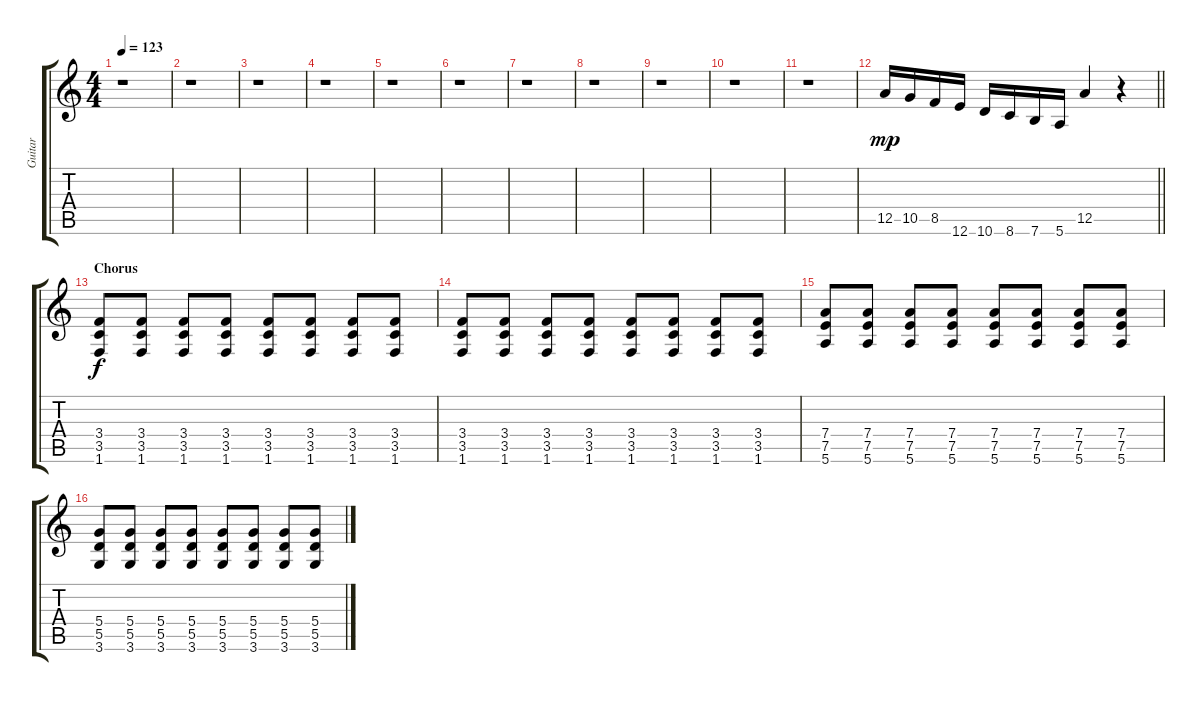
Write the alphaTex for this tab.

\track ("Guitar" "Guitar") {instrument distortionguitar}
\staff {score tabs}
\tuning (E4 B3 G3 D3 A2 E2) {hide}
\ts (4 4)
\tempo 123
\clef g2
\ks c
r.1{dy f} |
r.1 |
r.1 |
r.1 |
r.1 |
r.1 |
r.1 |
r.1 |
r.1 |
r.1 |
r.1 |
\barLineRight lightlight
12.5.16{dy mp} 10.5.16 8.5.16 12.6.16 10.6.16 8.6.16 7.6.16 5.6.16 12.5.4 r.4 |
\section ("" "Chorus")
(3.4 3.5 1.6).8{dy f} (3.4 3.5 1.6).8 (3.4 3.5 1.6).8 (3.4 3.5 1.6).8 (3.4 3.5 1.6).8 (3.4 3.5 1.6).8 (3.4 3.5 1.6).8 (3.4 3.5 1.6).8 |
(3.4 3.5 1.6).8 (3.4 3.5 1.6).8 (3.4 3.5 1.6).8 (3.4 3.5 1.6).8 (3.4 3.5 1.6).8 (3.4 3.5 1.6).8 (3.4 3.5 1.6).8 (3.4 3.5 1.6).8 |
(7.4 7.5 5.6).8 (7.4 7.5 5.6).8 (7.4 7.5 5.6).8 (7.4 7.5 5.6).8 (7.4 7.5 5.6).8 (7.4 7.5 5.6).8 (7.4 7.5 5.6).8 (7.4 7.5 5.6).8 |
(5.4 5.5 3.6).8 (5.4 5.5 3.6).8 (5.4 5.5 3.6).8 (5.4 5.5 3.6).8 (5.4 5.5 3.6).8 (5.4 5.5 3.6).8 (5.4 5.5 3.6).8 (5.4 5.5 3.6).8
